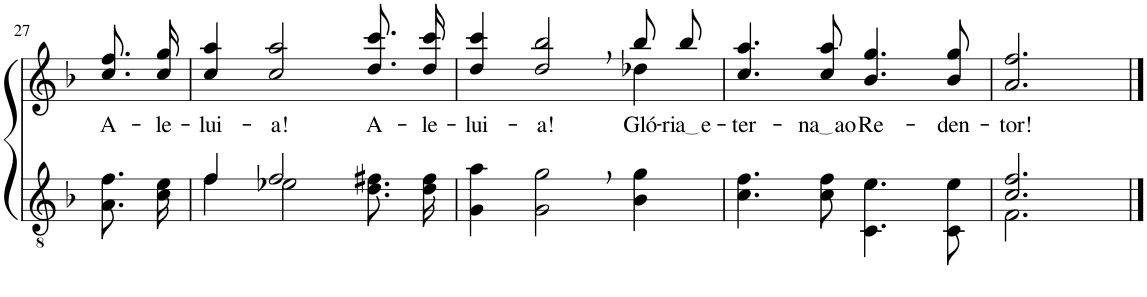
**kern	**kern	**text
*part2	*part1	*part1
*staff2	*staff1	*staff1
*I"Parte III e IV	*I"Parte I e II	*
!!LO:PB:g=z
*clefGv2	*clefG2	*
*Trd4c7	*Trd4c7	*
*k[b-]	*k[b-]	*
*M4/4	*M4/4	*
=27	=27	=27
!	!	!LO:LY:b
8.A\ 8.f\L	8.cc\ 8.ff\L	A-
!	!	!LO:LY:b
16c\ 16e\Jk	16cc\ 16gg\Jk	-le-
=28	=28	=28
*^	*	*
!	!	!	!LO:LY:b
4f/	4f\	4cc/ 4aa/	-lui-
!	!	!	!LO:LY:b
2f/	2e-X\	2cc/ 2aa/	-a!
!	!	!	!LO:LY:b
4ryy	8.d\ 8.f#X\L	8.dd\ 8.ccc\L	A-
!	!	!	!LO:LY:b
.	16d\ 16f#\Jk	16dd\ 16ccc\Jk	-le-
=29	=29	=29	=29
!	!	!	!LO:LY:b
*v	*v	*^	*
4G\ 4a\	4dd/ 4ccc/	2.ryy	-lui-
!	!	!	!LO:LY:b
2G\, 2g\,	2dd/, 2bb-/,	.	-a!
!	!	!	!LO:LY:b
4B-\ 4g\	8bb-/L	4dd-X\	-Gló-
!	!	!	!LO:LY:b
.	8bb-/J	.	ria e
*	*v	*v	*
=30	=30	=30
!	!	!LO:LY:b
4.c\ 4.f\	4.cc/ 4.aa/	-ter-
!	!	!LO:LY:b
8c\ 8f\	8cc/ 8aa/	na ao
!	!	!LO:LY:b
4.C\ 4.e\	4.b-/ 4.gg/	Re-
!	!	!LO:LY:b
8C\ 8e\	8b-/ 8gg/	-den-
=31	=31	=31
*^	*	*
!	!	!	!LO:LY:b
2.c/ 2.f/	2.F\	2.a/ 2.ff/	-tor!
*v	*v	*	*
==	==	==
*-	*-	*-
